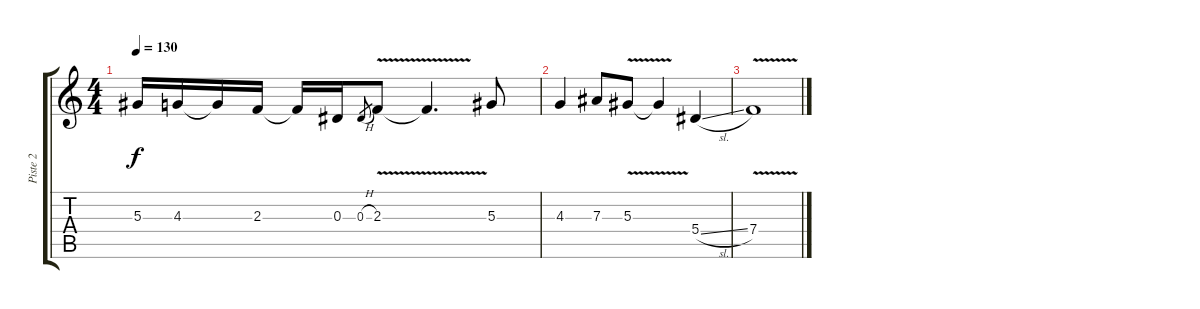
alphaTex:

\track ("Piste 2" "Piste 2") {instrument distortionguitar}
\staff {score tabs}
\tuning (C4 G3 Eb3 Bb2 F2 C2) {hide}
\ts (4 4)
\tempo 130
\clef g2
\ks c
5.3.16{dy f} 4.3.16 4.3{t}.16 2.3.16 2.3{t}.16 0.3.16 0.3{h}.8{gr} 2.3{v}.8 2.3{t}.4{d} 5.3.8 |
4.3.4 7.3.8 5.3{v}.8 5.3{t}.4 5.4{sl}.4 |
7.4{v}.1
